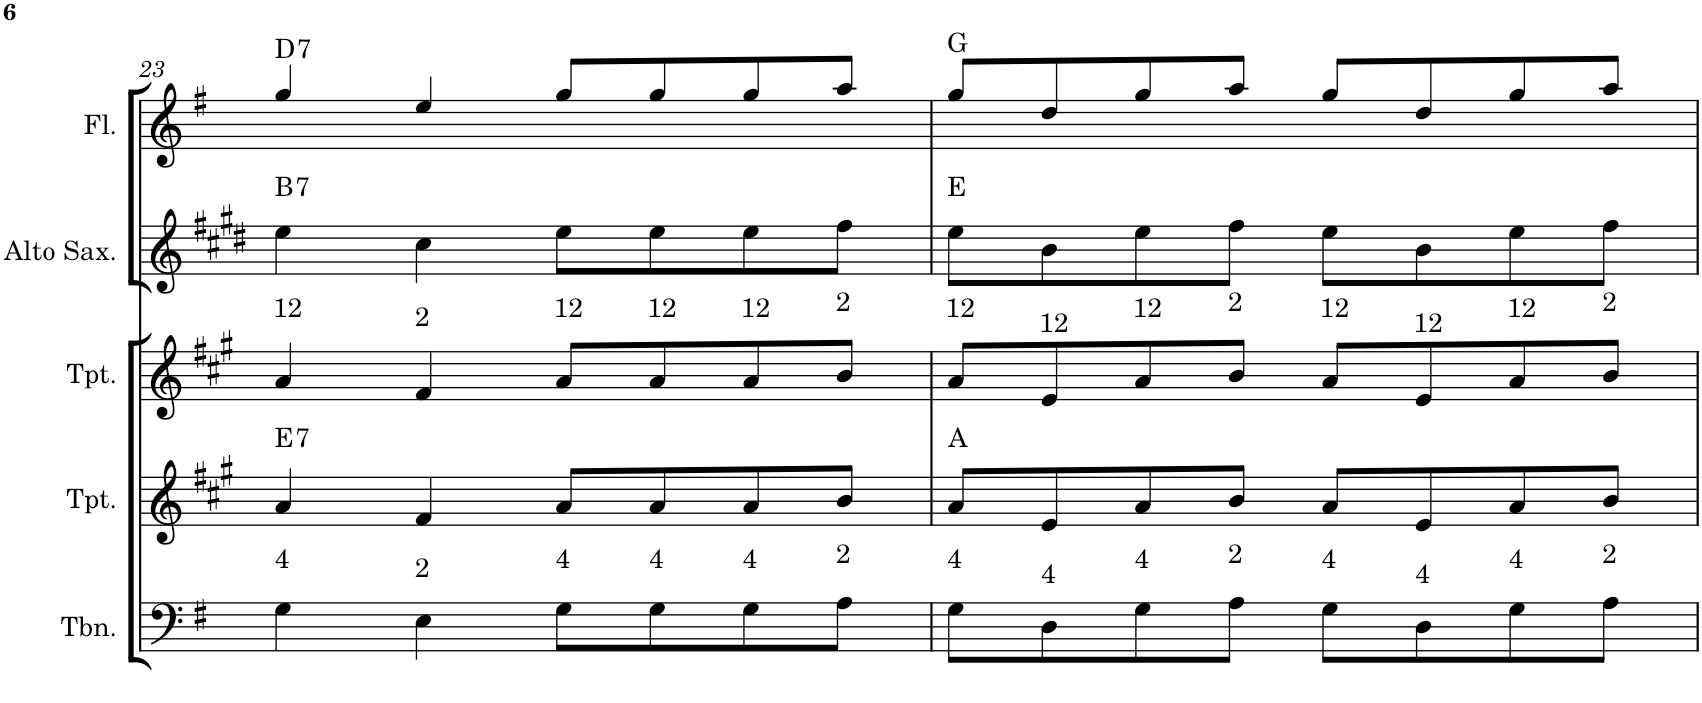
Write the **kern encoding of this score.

**kern	**kern	**harte	**kern	**kern	**harte	**kern	**harte
*part5	*part4	*part4	*part3	*part2	*part2	*part1	*part1
*staff5	*staff4	*	*staff3	*staff2	*	*staff1	*
*I"C clavF	*I"Bb	*	*I"Bb - Pirata	*I"Eb	*	*I"C clavG	*
!!LO:PB:g=z
*clefF4	*clefG2	*	*clefG2	*clefG2	*	*clefG2	*
*	*Trd1c2	*	*Trd1c2	*Trd5c9	*	*	*
*k[f#]	*k[f#c#g#]	*	*k[f#c#g#]	*k[f#c#g#d#]	*	*k[f#]	*
*G:	*A:	*	*A:	*E:	*	*G:	*
*M4/4	*M4/4	*	*M4/4	*M4/4	*	*M4/4	*
=23	=23	=23	=23	=23	=23	=23	=23
!	!	!	!LO:TX:a:t=12	!	!	!	!
!LO:TX:a:t=4	!	!LO:H:kt=7	!	!	!LO:H:kt=7	!	!LO:H:kt=7
4G\	4a/	E:7	4a/	4ee\	B:7	4gg/	D:7
!	!	!	!LO:TX:a:t=2	!	!	!	!
!LO:TX:a:t=2	!	!	!	!	!	!	!
4E\	4f#/	.	4f#/	4cc#\	.	4ee/	.
!	!	!	!LO:TX:a:t=12	!	!	!	!
!LO:TX:a:t=4	!	!	!	!	!	!	!
8G\L	8a/L	.	8a/L	8ee\L	.	8gg/L	.
!	!	!	!LO:TX:a:t=12	!	!	!	!
!LO:TX:a:t=4	!	!	!	!	!	!	!
8G\	8a/	.	8a/	8ee\	.	8gg/	.
!	!	!	!LO:TX:a:t=12	!	!	!	!
!LO:TX:a:t=4	!	!	!	!	!	!	!
8G\	8a/	.	8a/	8ee\	.	8gg/	.
!	!	!	!LO:TX:a:t=2	!	!	!	!
!LO:TX:a:t=2	!	!	!	!	!	!	!
8A\J	8b/J	.	8b/J	8ff#\J	.	8aa/J	.
=24	=24	=24	=24	=24	=24	=24	=24
!	!	!	!LO:TX:a:t=12	!	!	!	!
!LO:TX:a:t=4	!	!	!	!	!	!	!
8G\L	8a/L	A:maj	8a/L	8ee\L	E:maj	8gg/L	G:maj
!	!	!	!LO:TX:a:t=12	!	!	!	!
!LO:TX:a:t=4	!	!	!	!	!	!	!
8D\	8e/	.	8e/	8b\	.	8dd/	.
!	!	!	!LO:TX:a:t=12	!	!	!	!
!LO:TX:a:t=4	!	!	!	!	!	!	!
8G\	8a/	.	8a/	8ee\	.	8gg/	.
!	!	!	!LO:TX:a:t=2	!	!	!	!
!LO:TX:a:t=2	!	!	!	!	!	!	!
8A\J	8b/J	.	8b/J	8ff#\J	.	8aa/J	.
!	!	!	!LO:TX:a:t=12	!	!	!	!
!LO:TX:a:t=4	!	!	!	!	!	!	!
8G\L	8a/L	.	8a/L	8ee\L	.	8gg/L	.
!	!	!	!LO:TX:a:t=12	!	!	!	!
!LO:TX:a:t=4	!	!	!	!	!	!	!
8D\	8e/	.	8e/	8b\	.	8dd/	.
!	!	!	!LO:TX:a:t=12	!	!	!	!
!LO:TX:a:t=4	!	!	!	!	!	!	!
8G\	8a/	.	8a/	8ee\	.	8gg/	.
!	!	!	!LO:TX:a:t=2	!	!	!	!
!LO:TX:a:t=2	!	!	!	!	!	!	!
8A\J	8b/J	.	8b/J	8ff#\J	.	8aa/J	.
=	=	=	=	=	=	=	=
*-	*-	*-	*-	*-	*-	*-	*-
